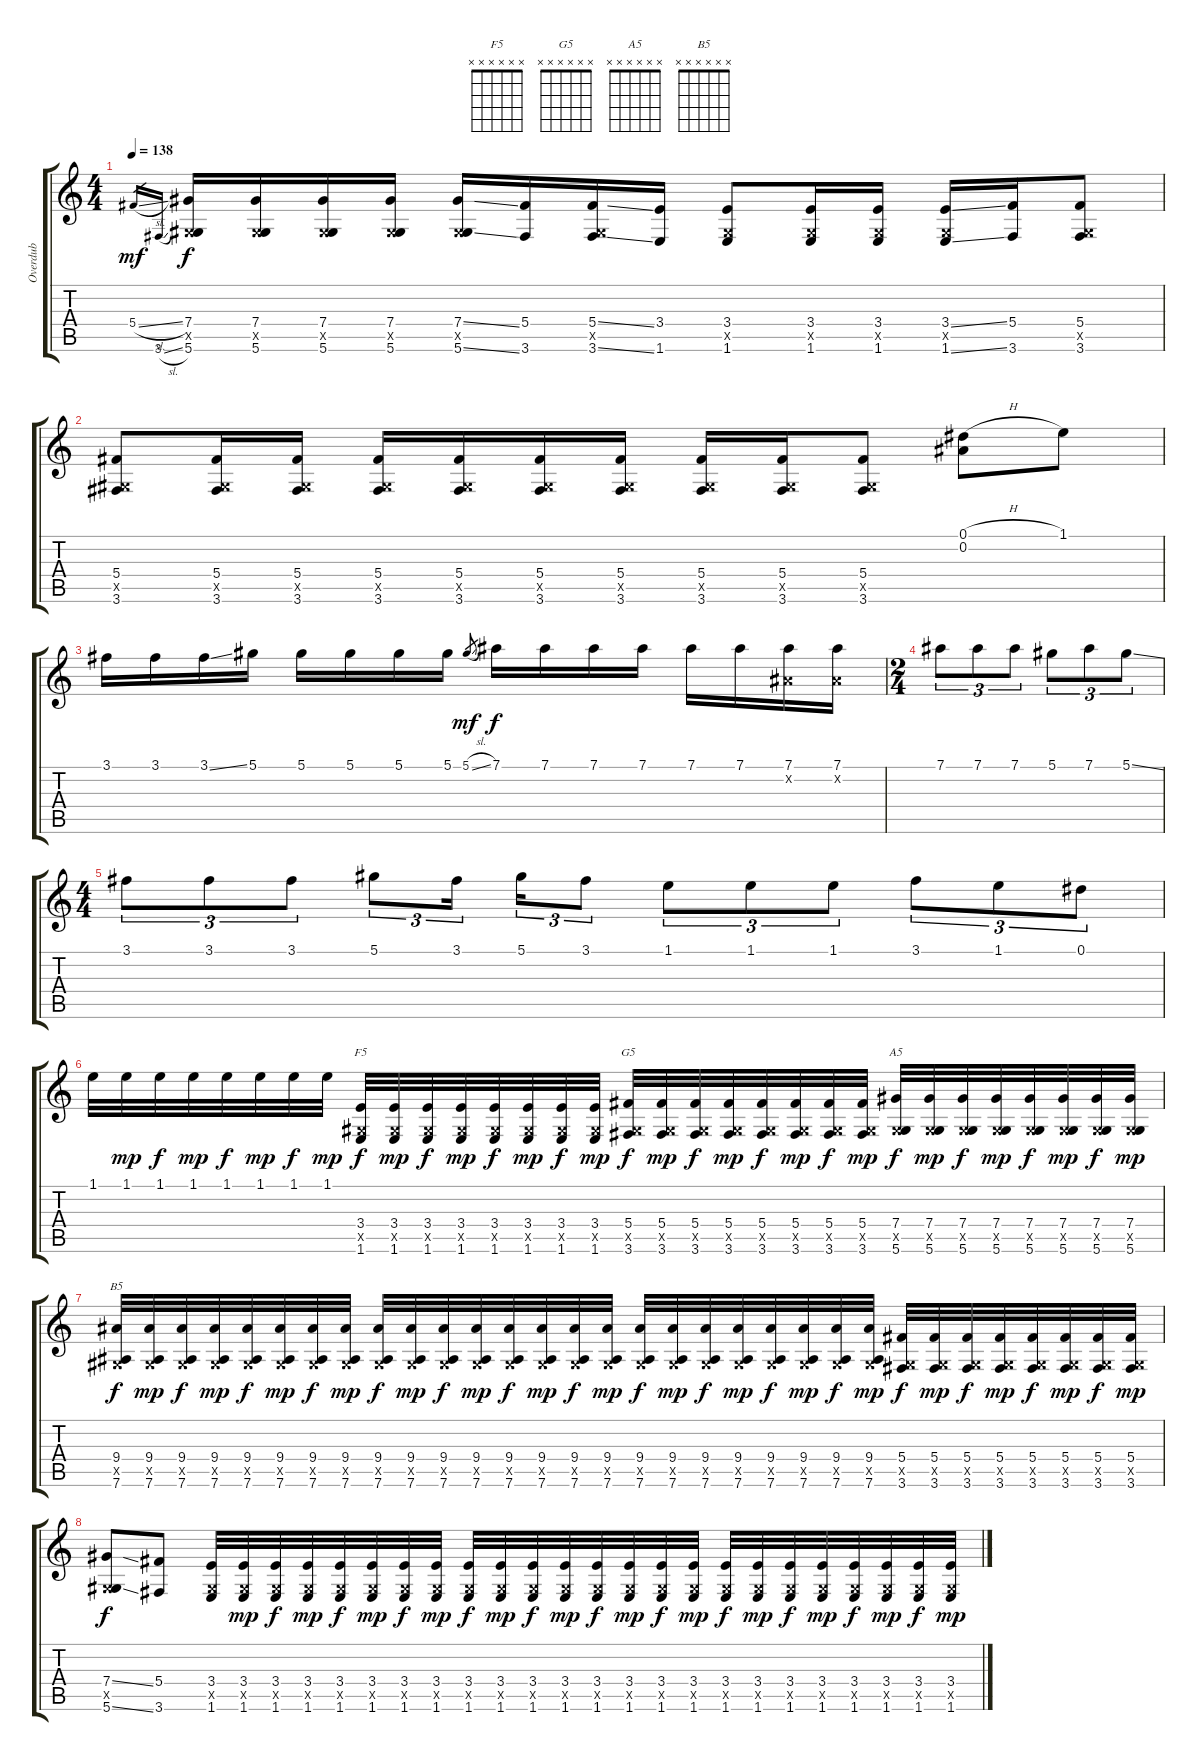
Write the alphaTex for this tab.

\track ("Overdub" "Overdub") {instrument fretlessbass}
\staff {score tabs}
\tuning (Eb4 Bb3 Gb3 Db3 Ab2 Eb2) {hide}
\chord ("F5" x x x x x x) {firstfret 0}
\chord ("G5" x x x x x x) {firstfret 0}
\chord ("A5" x x x x x x) {firstfret 0}
\chord ("B5" x x x x x x) {firstfret 0}
\ts (4 4)
\tempo 138
\clef g2
\ks c
5.4{sl}.16{gr dy mf} 3.6{sl}.16{gr} (7.4 0.5{x} 5.6).16{dy f} (7.4 0.5{x} 5.6).16 (7.4 0.5{x} 5.6).16 (7.4 0.5{x} 5.6).16 (7.4{ss} 0.5{x} 5.6{ss}).16 (5.4 3.6).16 (5.4{ss} 0.5{x} 3.6{ss}).16 (3.4 1.6).16 (3.4 0.5{x} 1.6).8 (3.4 0.5{x} 1.6).16 (3.4 0.5{x} 1.6).16 (3.4{ss} 0.5{x} 1.6{ss}).16 (5.4 3.6).16 (5.4 0.5{x} 3.6).8 |
(5.4 0.5{x} 3.6).8 (5.4 0.5{x} 3.6).16 (5.4 0.5{x} 3.6).16 (5.4 0.5{x} 3.6).16 (5.4 0.5{x} 3.6).16 (5.4 0.5{x} 3.6).16 (5.4 0.5{x} 3.6).16 (5.4 0.5{x} 3.6).16 (5.4 0.5{x} 3.6).16 (5.4 0.5{x} 3.6).8 (0.1{h} 0.2).8 1.1.8 |
3.1.16 3.1.16 3.1{ss}.16 5.1.16 5.1.16 5.1.16 5.1.16 5.1.16 5.1{sl}.8{gr dy mf} 7.1.16{dy f} 7.1.16 7.1.16 7.1.16 7.1.16 7.1.16 (7.1 0.2{x}).16 (7.1 0.2{x}).16 |
\ts (2 4)
7.1.8{tu (3 2)} 7.1.8{tu (3 2)} 7.1.8{tu (3 2)} 5.1.8{tu (3 2)} 7.1.8{tu (3 2)} 5.1{ss}.8{tu (3 2)} |
\ts (4 4)
3.1.8{tu (3 2)} 3.1.8{tu (3 2)} 3.1.8{tu (3 2)} 5.1.8{tu (3 2)} 3.1.16{tu (3 2)} 5.1.16{tu (3 2)} 3.1.8{tu (3 2)} 1.1.8{tu (3 2)} 1.1.8{tu (3 2)} 1.1.8{tu (3 2)} 3.1.8{tu (3 2)} 1.1.8{tu (3 2)} 0.1.8{tu (3 2)} |
1.1.32 1.1.32{dy mp} 1.1.32{dy f} 1.1.32{dy mp} 1.1.32{dy f} 1.1.32{dy mp} 1.1.32{dy f} 1.1.32{dy mp} (3.4 0.5{x} 1.6).32{ch "F5" dy f} (3.4 0.5{x} 1.6).32{dy mp} (3.4 0.5{x} 1.6).32{dy f} (3.4 0.5{x} 1.6).32{dy mp} (3.4 0.5{x} 1.6).32{dy f} (3.4 0.5{x} 1.6).32{dy mp} (3.4 0.5{x} 1.6).32{dy f} (3.4 0.5{x} 1.6).32{dy mp} (5.4 0.5{x} 3.6).32{ch "G5" dy f} (5.4 0.5{x} 3.6).32{dy mp} (5.4 0.5{x} 3.6).32{dy f} (5.4 0.5{x} 3.6).32{dy mp} (5.4 0.5{x} 3.6).32{dy f} (5.4 0.5{x} 3.6).32{dy mp} (5.4 0.5{x} 3.6).32{dy f} (5.4 0.5{x} 3.6).32{dy mp} (7.4 0.5{x} 5.6).32{ch "A5" dy f} (7.4 0.5{x} 5.6).32{dy mp} (7.4 0.5{x} 5.6).32{dy f} (7.4 0.5{x} 5.6).32{dy mp} (7.4 0.5{x} 5.6).32{dy f} (7.4 0.5{x} 5.6).32{dy mp} (7.4 0.5{x} 5.6).32{dy f} (7.4 0.5{x} 5.6).32{dy mp} |
(9.4 0.5{x} 7.6).32{ch "B5" dy f} (9.4 0.5{x} 7.6).32{dy mp} (9.4 0.5{x} 7.6).32{dy f} (9.4 0.5{x} 7.6).32{dy mp} (9.4 0.5{x} 7.6).32{dy f} (9.4 0.5{x} 7.6).32{dy mp} (9.4 0.5{x} 7.6).32{dy f} (9.4 0.5{x} 7.6).32{dy mp} (9.4 0.5{x} 7.6).32{dy f} (9.4 0.5{x} 7.6).32{dy mp} (9.4 0.5{x} 7.6).32{dy f} (9.4 0.5{x} 7.6).32{dy mp} (9.4 0.5{x} 7.6).32{dy f} (9.4 0.5{x} 7.6).32{dy mp} (9.4 0.5{x} 7.6).32{dy f} (9.4 0.5{x} 7.6).32{dy mp} (9.4 0.5{x} 7.6).32{dy f} (9.4 0.5{x} 7.6).32{dy mp} (9.4 0.5{x} 7.6).32{dy f} (9.4 0.5{x} 7.6).32{dy mp} (9.4 0.5{x} 7.6).32{dy f} (9.4 0.5{x} 7.6).32{dy mp} (9.4 0.5{x} 7.6).32{dy f} (9.4 0.5{x} 7.6).32{dy mp} (5.4 0.5{x} 3.6).32{dy f} (5.4 0.5{x} 3.6).32{dy mp} (5.4 0.5{x} 3.6).32{dy f} (5.4 0.5{x} 3.6).32{dy mp} (5.4 0.5{x} 3.6).32{dy f} (5.4 0.5{x} 3.6).32{dy mp} (5.4 0.5{x} 3.6).32{dy f} (5.4 0.5{x} 3.6).32{dy mp} |
(7.4{ss} 0.5{x} 5.6{ss}).8{dy f} (5.4 3.6).8 (3.4 0.5{x} 1.6).32 (3.4 0.5{x} 1.6).32{dy mp} (3.4 0.5{x} 1.6).32{dy f} (3.4 0.5{x} 1.6).32{dy mp} (3.4 0.5{x} 1.6).32{dy f} (3.4 0.5{x} 1.6).32{dy mp} (3.4 0.5{x} 1.6).32{dy f} (3.4 0.5{x} 1.6).32{dy mp} (3.4 0.5{x} 1.6).32{dy f} (3.4 0.5{x} 1.6).32{dy mp} (3.4 0.5{x} 1.6).32{dy f} (3.4 0.5{x} 1.6).32{dy mp} (3.4 0.5{x} 1.6).32{dy f} (3.4 0.5{x} 1.6).32{dy mp} (3.4 0.5{x} 1.6).32{dy f} (3.4 0.5{x} 1.6).32{dy mp} (3.4 0.5{x} 1.6).32{dy f} (3.4 0.5{x} 1.6).32{dy mp} (3.4 0.5{x} 1.6).32{dy f} (3.4 0.5{x} 1.6).32{dy mp} (3.4 0.5{x} 1.6).32{dy f} (3.4 0.5{x} 1.6).32{dy mp} (3.4 0.5{x} 1.6).32{dy f} (3.4 0.5{x} 1.6).32{dy mp}
